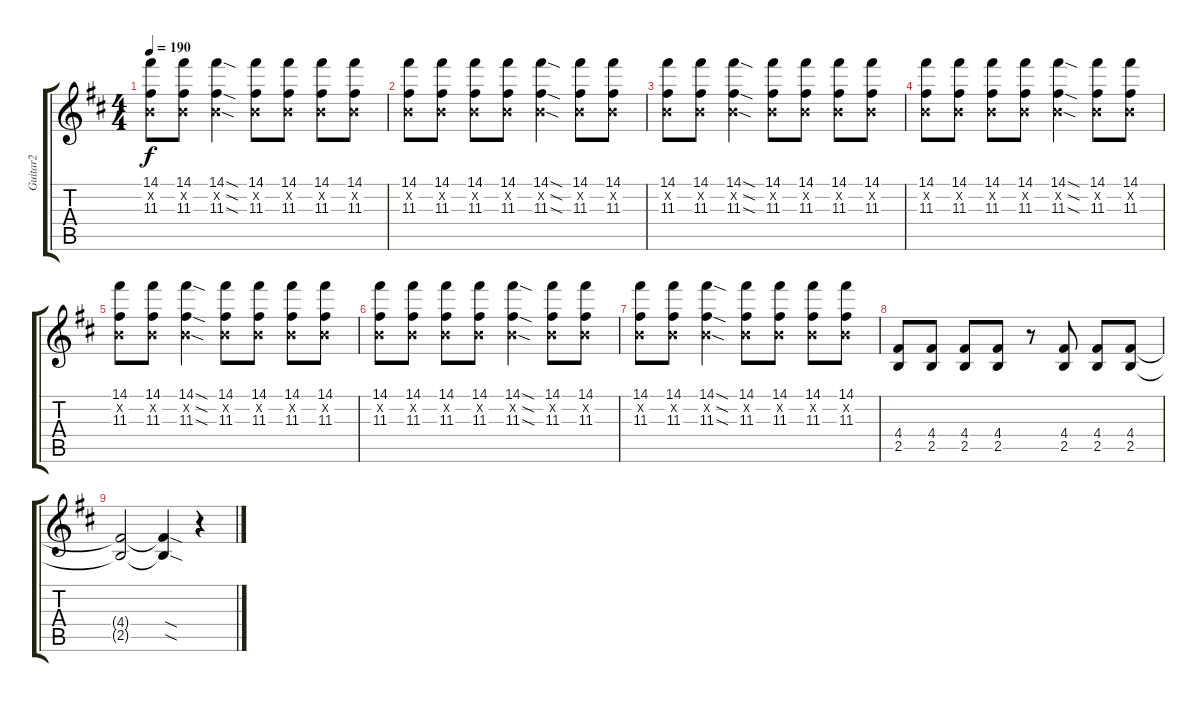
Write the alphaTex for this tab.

\track ("Guitar2" "Guitar2") {instrument distortionguitar}
\staff {score tabs}
\tuning (E4 B3 G3 D3 A2 E2) {hide}
\ts (4 4)
\tempo 190
\clef g2
\ks d
(14.1 0.2{x} 11.3).8{dy f} (14.1 0.2{x} 11.3).8 (14.1{sod} 0.2{sod x} 11.3{sod}).4 (14.1 0.2{x} 11.3).8 (14.1 0.2{x} 11.3).8 (14.1 0.2{x} 11.3).8 (14.1 0.2{x} 11.3).8 |
(14.1 0.2{x} 11.3).8 (14.1 0.2{x} 11.3).8 (14.1 0.2{x} 11.3).8 (14.1 0.2{x} 11.3).8 (14.1{sod} 0.2{sod x} 11.3{sod}).4 (14.1 0.2{x} 11.3).8 (14.1 0.2{x} 11.3).8 |
(14.1 0.2{x} 11.3).8 (14.1 0.2{x} 11.3).8 (14.1{sod} 0.2{sod x} 11.3{sod}).4 (14.1 0.2{x} 11.3).8 (14.1 0.2{x} 11.3).8 (14.1 0.2{x} 11.3).8 (14.1 0.2{x} 11.3).8 |
(14.1 0.2{x} 11.3).8 (14.1 0.2{x} 11.3).8 (14.1 0.2{x} 11.3).8 (14.1 0.2{x} 11.3).8 (14.1{sod} 0.2{sod x} 11.3{sod}).4 (14.1 0.2{x} 11.3).8 (14.1 0.2{x} 11.3).8 |
(14.1 0.2{x} 11.3).8 (14.1 0.2{x} 11.3).8 (14.1{sod} 0.2{sod x} 11.3{sod}).4 (14.1 0.2{x} 11.3).8 (14.1 0.2{x} 11.3).8 (14.1 0.2{x} 11.3).8 (14.1 0.2{x} 11.3).8 |
(14.1 0.2{x} 11.3).8 (14.1 0.2{x} 11.3).8 (14.1 0.2{x} 11.3).8 (14.1 0.2{x} 11.3).8 (14.1{sod} 0.2{sod x} 11.3{sod}).4 (14.1 0.2{x} 11.3).8 (14.1 0.2{x} 11.3).8 |
(14.1 0.2{x} 11.3).8 (14.1 0.2{x} 11.3).8 (14.1{sod} 0.2{sod x} 11.3{sod}).4 (14.1 0.2{x} 11.3).8 (14.1 0.2{x} 11.3).8 (14.1 0.2{x} 11.3).8 (14.1 0.2{x} 11.3).8 |
(4.4 2.5).8 (4.4 2.5).8 (4.4 2.5).8 (4.4 2.5).8 r.8 (4.4 2.5).8 (4.4 2.5).8 (4.4 2.5).8 |
(4.4{t} 2.5{t}).2 (4.4{sod t} 2.5{sod t}).4 r.4
